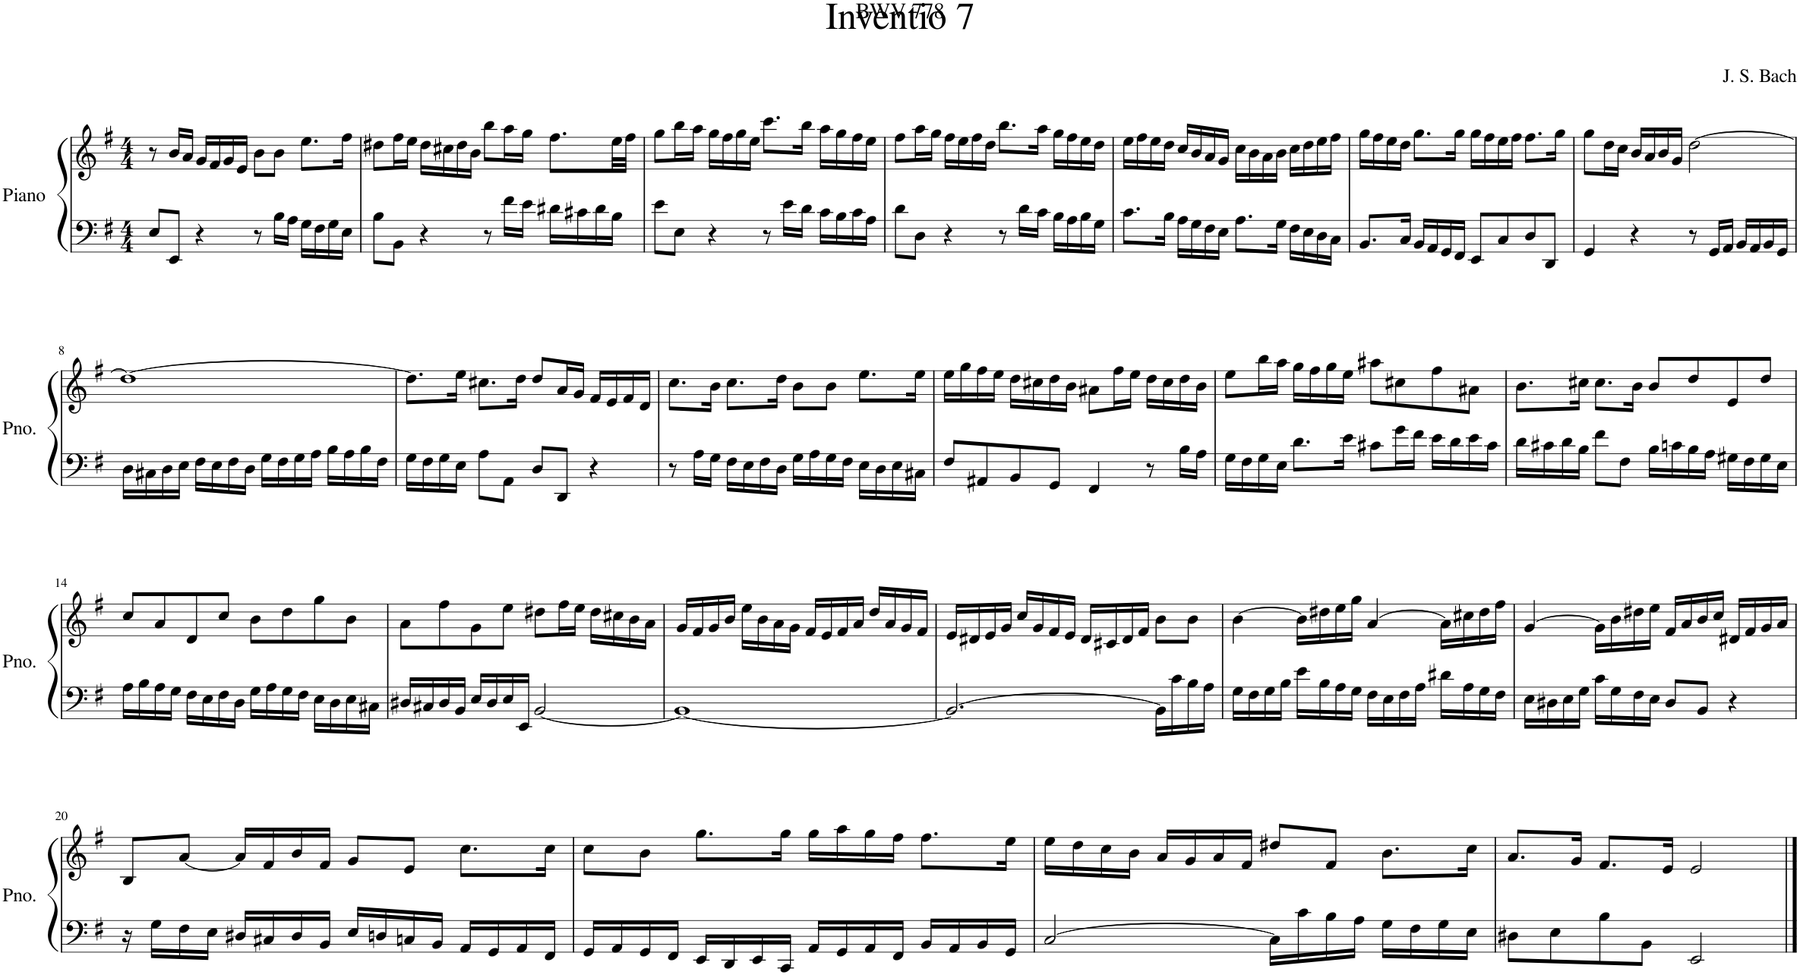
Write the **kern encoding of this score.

**kern	**kern
*part1	*part1
*staff2	*staff1
*I"Piano	*
*I'Pno.	*
*clefF4	*clefG2
*k[f#]	*k[f#]
*M4/4	*M4/4
=1	=1
8E/L	8r
8EE/J	16b/LL
.	16a/JJ
4r	16g/LL
.	16f#/
.	16g/
.	16e/JJ
8r	8b\L
16B\LL	8b\J
16A\JJ	.
16G\LL	8.ee\L
16F#\	.
16G\	.
16E\JJ	16ff#\Jk
=2	=2
8B\L	8dd#X\L
8BB\J	16ff#\L
.	16ee\JJ
4r	16dd#\LL
.	16cc#X\
.	16dd#\
.	16b\JJ
8r	8bb\L
16f#\LL	16aa\L
16e\JJ	16gg\JJ
16d#X\LL	8.ff#\L
16c#X\	.
16d#\	.
16B\JJ	32ee\LL
.	32ff#\JJJ
=3	=3
8e\L	8gg\L
8E\J	16bb\L
.	16aa\JJ
4r	16gg\LL
.	16ff#\
.	16gg\
.	16ee\JJ
8r	8.ccc\L
16e\LL	.
16d\JJ	16bb\Jk
16c\LL	16aa\LL
16B\	16gg\
16c\	16ff#\
16A\JJ	16ee\JJ
=4	=4
8d\L	8ff#\L
8D\J	16aa\L
.	16gg\JJ
4r	16ff#\LL
.	16ee\
.	16ff#\
.	16dd\JJ
8r	8.bb\L
16d\LL	.
16c\JJ	16aa\Jk
16B\LL	16gg\LL
16A\	16ff#\
16B\	16ee\
16G\JJ	16dd\JJ
=5	=5
8.c\L	16ee\LL
.	16ff#\
.	16ee\
16B\Jk	16dd\JJ
16A\LL	16cc/LL
16G\	16b/
16F#\	16a/
16E\JJ	16g/JJ
8.A\L	16cc\LL
.	16b\
.	16a\
16G\Jk	16b\JJ
16F#\LL	16cc\LL
16E\	16dd\
16D\	16ee\
16C\JJ	16ff#\JJ
=6	=6
8.BB/L	16gg\LL
.	16ff#\
.	16ee\
16C/Jk	16dd\JJ
16BB/LL	8.gg\L
16AA/	.
16GG/	.
16FF#/JJ	16gg\Jk
8EE/L	16gg\LL
.	16ff#\
8C/	16ee\
.	16ff#\JJ
8D/	8.ff#\L
8DD/J	.
.	16gg\Jk
=7	=7
4GG/	8gg\L
.	16dd\L
.	16cc\JJ
4r	16b/LL
.	16a/
.	16b/
.	16g/JJ
8r	[2dd\
16GG/LL	.
16AA/JJ	.
16BB/LL	.
16AA/	.
16BB/	.
16GG/JJ	.
!!LO:LB:g=z
=8	=8
16D\LL	1dd_
16C#X\	.
16D\	.
16E\JJ	.
16F#\LL	.
16E\	.
16F#\	.
16D\JJ	.
16G\LL	.
16F#\	.
16G\	.
16A\JJ	.
16B\LL	.
16A\	.
16B\	.
16F#\JJ	.
=9	=9
16G\LL	8.dd\L]
16F#\	.
16G\	.
16E\JJ	16ee\Jk
8A\L	8.cc#X\L
8AA\J	.
.	16dd\Jk
8D/L	8dd/L
8DD/J	16a/L
.	16g/JJ
4r	16f#/LL
.	16e/
.	16f#/
.	16d/JJ
=10	=10
8r	8.cc\L
16A\LL	.
16G\JJ	16b\Jk
16F#\LL	8.cc\L
16E\	.
16F#\	.
16D\JJ	16dd\Jk
16G\LL	8b\L
16A\	.
16G\	8b\J
16F#\JJ	.
16E\LL	8.ee\L
16D\	.
16E\	.
16C#X\JJ	16ee\Jk
=11	=11
8F#/L	16ee\LL
.	16gg\
8AA#X/	16ff#\
.	16ee\JJ
8BB/	16dd\LL
.	16cc#X\
8GG/J	16dd\
.	16b\JJ
4FF#/	8a#X\L
.	16ff#\L
.	16ee\JJ
8r	16dd\LL
.	16cc#\
16B\LL	16dd\
16A\JJ	16b\JJ
=12	=12
16G\LL	8ee\L
16F#\	.
16G\	16bb\L
16E\JJ	16aa\JJ
8.d\L	16gg\LL
.	16ff#\
.	16gg\
16e\Jk	16ee\JJ
8c#X\L	8aa#X\L
16g\L	8cc#X\
16f#\JJ	.
16e\LL	8ff#\
16d\	.
16e\	8a#X\J
16c#\JJ	.
=13	=13
16d\LL	8.b\L
16c#X\	.
16d\	.
16B\JJ	16cc#X\Jk
8f#\L	8.cc#\L
8F#\J	.
.	16b\Jk
16B\LL	8b/L
16cn\	.
16B\	8dd/
16A\JJ	.
16G#X\LL	8e/
16F#\	.
16G#\	8dd/J
16E\JJ	.
!!LO:LB:g=z
=14	=14
16A\LL	8cc/L
16B\	.
16A\	8a/
16G\JJ	.
16F#\LL	8d/
16E\	.
16F#\	8cc/J
16D\JJ	.
16G\LL	8b\L
16A\	.
16G\	8dd\
16F#\JJ	.
16E\LL	8gg\
16D\	.
16E\	8b\J
16C#X\JJ	.
=15	=15
16D#X/LL	8a\L
16C#X/	.
16D#/	8ff#\
16BB/JJ	.
16E/LL	8g\
16D#/	.
16E/	8ee\J
16EE/JJ	.
[2BB/	8dd#X\L
.	16ff#\L
.	16ee\JJ
.	16dd#\LL
.	16cc#X\
.	16b\
.	16a\JJ
=16	=16
1BB_	16g/LL
.	16f#/
.	16g/
.	16b/JJ
.	16ee\LL
.	16b\
.	16a\
.	16g\JJ
.	16f#/LL
.	16e/
.	16f#/
.	16a/JJ
.	16dd/LL
.	16a/
.	16g/
.	16f#/JJ
=17	=17
2.BB/_	16e/LL
.	16d#X/
.	16e/
.	16g/JJ
.	16cc/LL
.	16g/
.	16f#/
.	16e/JJ
.	16d#/LL
.	16c#X/
.	16d#/
.	16f#/JJ
16BB\LL]	8b\L
16c\	.
16B\	8b\J
16A\JJ	.
=18	=18
16G\LL	[4b\
16F#\	.
16G\	.
16B\JJ	.
16e\LL	16b\LL]
16B\	16dd#X\
16A\	16ee\
16G\JJ	16gg\JJ
16F#\LL	[4a/
16E\	.
16F#\	.
16A\JJ	.
16d#X\LL	16a\LL]
16A\	16cc#X\
16G\	16dd#\
16F#\JJ	16ff#\JJ
=19	=19
16E\LL	[4g/
16D#X\	.
16E\	.
16G\JJ	.
16c\LL	16g\LL]
16G\	16b\
16F#\	16dd#X\
16E\JJ	16ee\JJ
8D#/L	16f#/LL
.	16a/
8BB/J	16b/
.	16cc/JJ
4r	16d#X/LL
.	16f#/
.	16g/
.	16a/JJ
!!LO:LB:g=z
=20	=20
16r	8B/L
16G\LL	.
16F#\	[8a/J
16E\JJ	.
16D#X/LL	16a/LL]
16C#X/	16f#/
16D#/	16b/
16BB/JJ	16f#/JJ
16E/LL	8g/L
16Dn/	.
16Cn/	8e/J
16BB/JJ	.
16AA/LL	8.cc\L
16GG/	.
16AA/	.
16FF#/JJ	16cc\Jk
=21	=21
16GG/LL	8cc\L
16AA/	.
16GG/	8b\J
16FF#/JJ	.
16EE/LL	8.gg\L
16DD/	.
16EE/	.
16CC/JJ	16gg\Jk
16AA/LL	16gg\LL
16GG/	16aa\
16AA/	16gg\
16FF#/JJ	16ff#\JJ
16BB/LL	8.ff#\L
16AA/	.
16BB/	.
16GG/JJ	16ee\Jk
=22	=22
[2C/	16ee\LL
.	16dd\
.	16cc\
.	16b\JJ
.	16a/LL
.	16g/
.	16a/
.	16f#/JJ
16C\LL]	8dd#X/L
16c\	.
16B\	8f#/J
16A\JJ	.
16G\LL	8.b\L
16F#\	.
16G\	.
16E\JJ	16cc\Jk
=23	=23
8D#X\L	8.a/L
8E\	.
.	16g/Jk
8B\	8.f#/L
8BB\J	.
.	16e/Jk
2EE/	2e/
==	==
*-	*-
